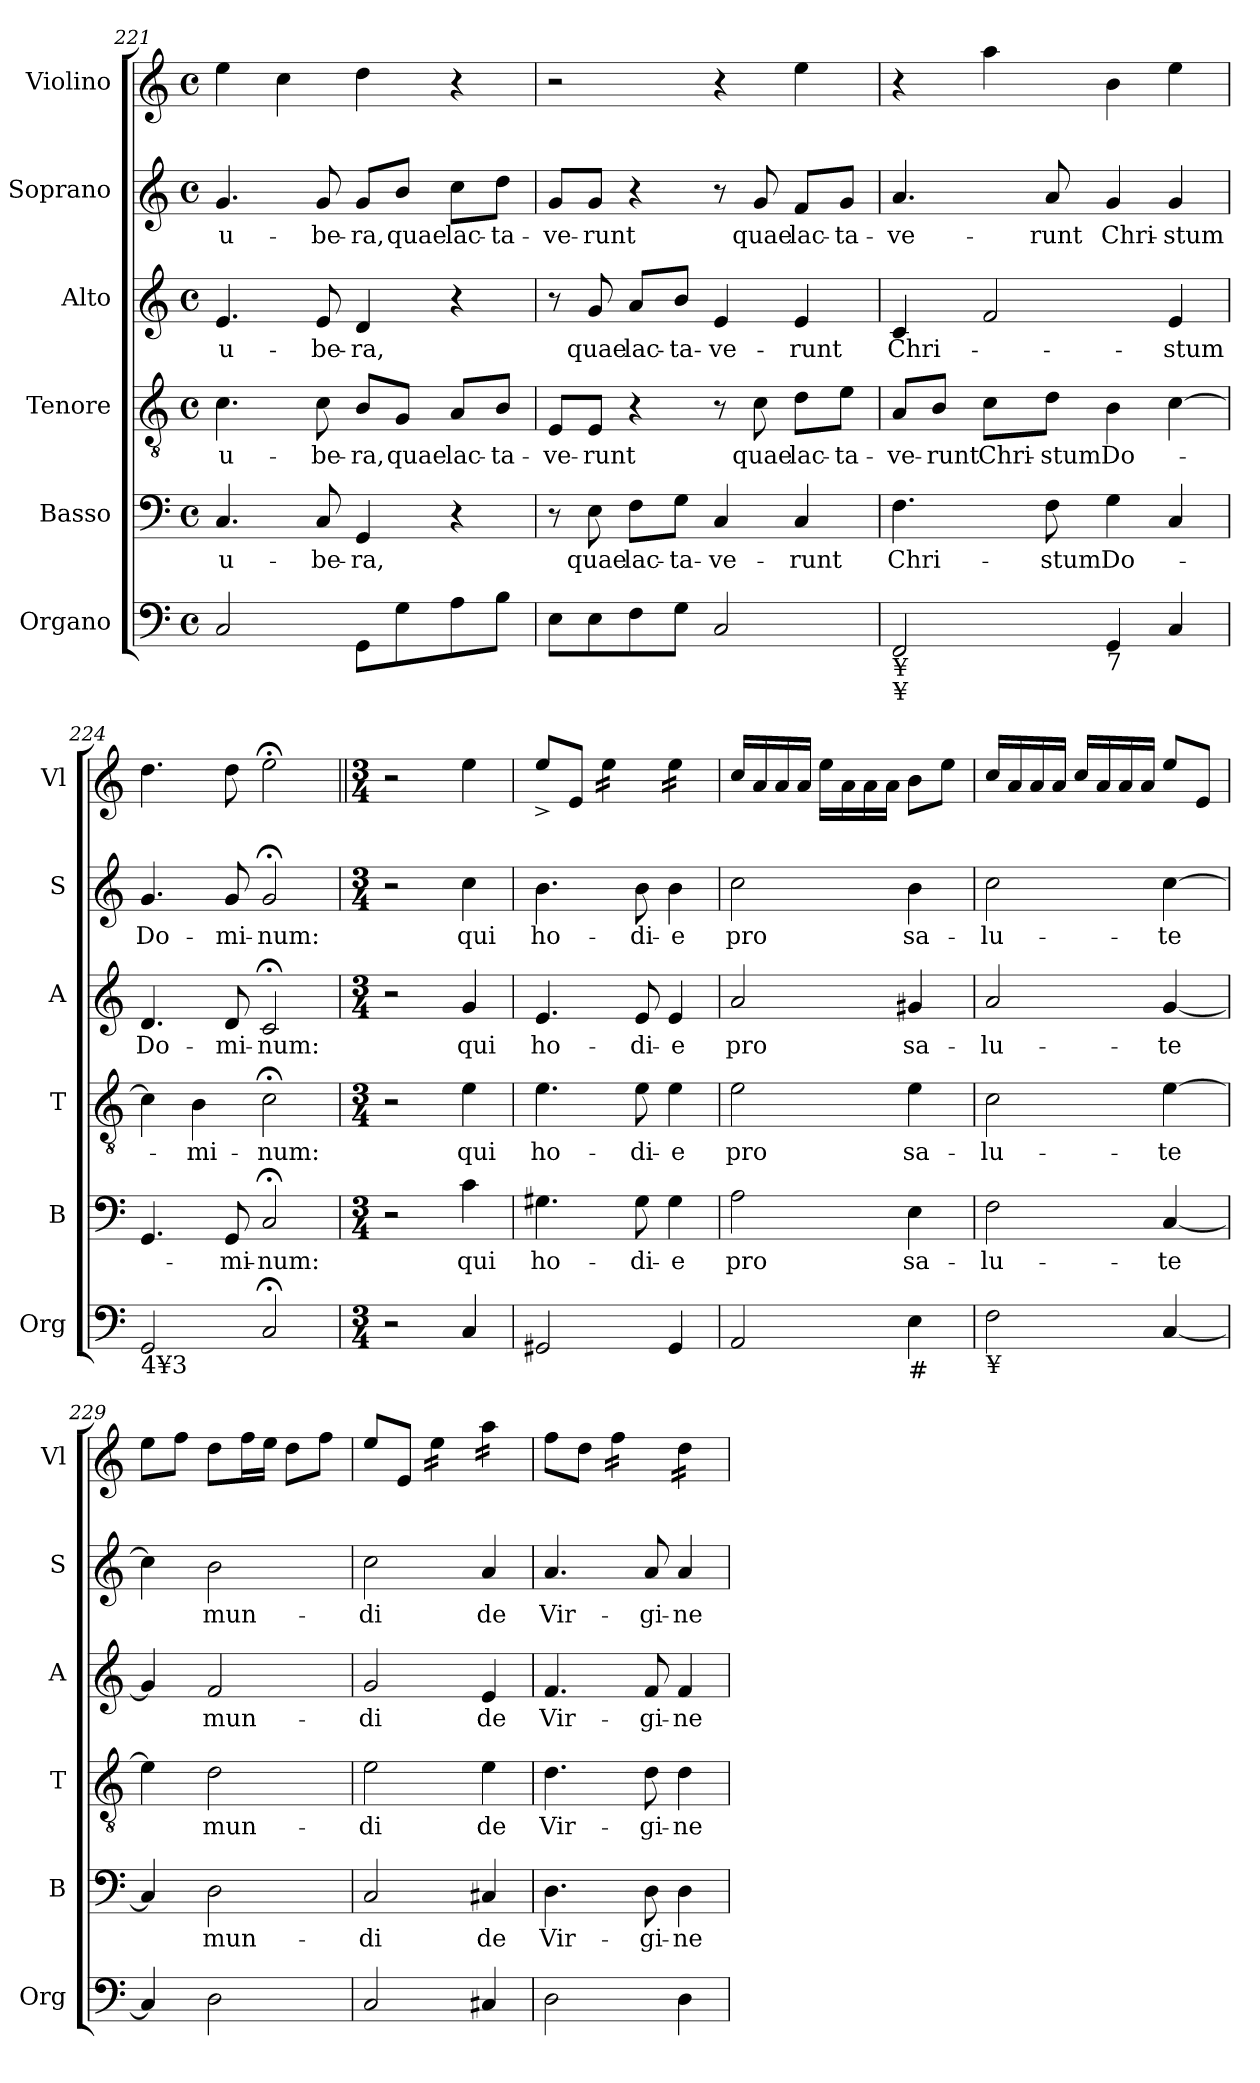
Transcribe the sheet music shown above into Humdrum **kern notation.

**kern	**kern	**text	**kern	**text	**kern	**text	**kern	**text	**kern
*part6	*part5	*part5	*part4	*part4	*part3	*part3	*part2	*part2	*part1
*staff6	*staff5	*staff5	*staff4	*staff4	*staff3	*staff3	*staff2	*staff2	*staff1
*I"Organo	*I"Basso	*	*I"Tenore	*	*I"Alto	*	*I"Soprano	*	*I"Violino
*I'Org	*I'B	*	*I'T	*	*I'A	*	*I'S	*	*I'Vl
*clefF4	*clefF4	*	*clefGv2	*	*clefG2	*	*clefG2	*	*clefG2
*k[]	*k[]	*	*k[]	*	*k[]	*	*k[]	*	*k[]
*C:	*C:	*	*C:	*	*C:	*	*C:	*	*C:
*M4/4	*M4/4	*	*M4/4	*	*M4/4	*	*M4/4	*	*M4/4
*met(c)	*met(c)	*	*met(c)	*	*met(c)	*	*met(c)	*	*met(c)
=221	=221	=221	=221	=221	=221	=221	=221	=221	=221
!	!	!LO:LY:b:cj	!	!LO:LY:b:cj	!	!LO:LY:b:cj	!	!LO:LY:b:cj	!
2C/	4.C/	u-	4.c\	u-	4.e/	u-	4.g/	u-	4ee\
.	.	.	.	.	.	.	.	.	4cc\
!	!	!LO:LY:b:cj	!	!LO:LY:b:cj	!	!LO:LY:b:cj	!	!LO:LY:b:cj	!
.	8C/	-be-	8c\	-be-	8e/	-be-	8g/	-be-	.
!	!	!LO:LY:b:cj	!	!LO:LY:b:cj	!	!LO:LY:b:cj	!	!LO:LY:b:cj	!
8GG\L	4GG/	-ra,	8B/L	-ra,	4d/	-ra,	8g/L	-ra,	4dd\
!	!	!	!	!LO:LY:b:cj	!	!	!	!LO:LY:b:cj	!
8G\	.	.	8G/J	quae	.	.	8b/J	quae	.
!	!	!	!	!LO:LY:b:cj	!	!	!	!LO:LY:b:cj	!
8A\	4r	.	8A/L	lac-	4r	.	8cc\L	lac-	4r
!	!	!	!	!LO:LY:b:cj	!	!	!	!LO:LY:b:cj	!
8B\J	.	.	8B/J	-ta-	.	.	8dd\J	-ta-	.
=222	=222	=222	=222	=222	=222	=222	=222	=222	=222
!	!	!	!	!LO:LY:b:cj	!	!	!	!LO:LY:b:cj	!
8E<\L	8r	.	8E/L	-ve-	8r	.	8g/L	-ve-	2r
!	!	!LO:LY:b:cj	!	!LO:LY:b	!	!LO:LY:b:cj	!	!LO:LY:b	!
8E\	8E\	quae	8E/J	-runt	8g/	quae	8g/J	-runt	.
!	!	!LO:LY:b:cj	!	!	!	!LO:LY:b:cj	!	!	!
8F\	8F\L	lac-	4r	.	8a/L	lac-	4r	.	.
!	!	!LO:LY:b:cj	!	!	!	!LO:LY:b:cj	!	!	!
8G\J	8G\J	-ta-	.	.	8b/J	-ta-	.	.	.
!	!	!LO:LY:b:cj	!	!	!	!LO:LY:b:cj	!	!	!
2C/	4C/	-ve-	8r	.	4e/	-ve-	8r	.	4r
!	!	!	!	!LO:LY:b:cj	!	!	!	!LO:LY:b:cj	!
.	.	.	8c\	quae	.	.	8g/	quae	.
!	!	!LO:LY:b:cj	!	!LO:LY:b:cj	!	!LO:LY:b:cj	!	!LO:LY:b:cj	!
.	4C/	-runt	8d\L	lac-	4e/	-runt	8f/L	lac-	4ee\
!	!	!	!	!LO:LY:b:cj	!	!	!	!LO:LY:b:cj	!
.	.	.	8e\J	-ta-	.	.	8g/J	-ta-	.
!!LO:PB:g=z
=223	=223	=223	=223	=223	=223	=223	=223	=223	=223
!LO:TX:b:t=¥	!	!	!	!	!	!	!	!	!
!LO:TX:b:t=¥	!	!	!	!	!	!	!	!	!
!	!	!LO:LY:b:cj	!	!LO:LY:b:cj	!	!LO:LY:b:cj	!	!LO:LY:b:cj	!
2FF/	4.F\	Chri-	8A/L	-ve-	4c/	Chri-	4.a/	-ve-	4r
!	!	!	!	!LO:LY:b:cj	!	!	!	!	!
.	.	.	8B/J	-runt	.	.	.	.	.
!	!	!	!	!LO:LY:b	!	!	!	!	!
.	.	.	8c\L	Chri-	2f/	.	.	.	4aa\
!	!	!LO:LY:b:cj	!	!LO:LY:b:rj	!	!	!	!LO:LY:b:cj	!
.	8F\	-stum	8d\J	-stum	.	.	8a/	-runt	.
!LO:TX:b:t=7	!	!	!	!	!	!	!	!	!
!	!	!LO:LY:b:cj	!	!LO:LY:b:cj	!	!	!	!LO:LY:b:cj	!
4GG/	4G\	Do-	4B\	Do-	.	.	4g/	Chri-	4b\
!	!	!	!	!	!	!LO:LY:b:cj	!	!LO:LY:b:cj	!
4C/	4C/	.	[>4c\	.	4e/	-stum	4g/	-stum	4ee\
=224	=224	=224	=224	=224	=224	=224	=224	=224	=224
!LO:TX:b:t=4¥3	!	!	!	!	!	!	!	!	!
!	!	!	!	!	!	!LO:LY:b:cj	!	!LO:LY:b:cj	!
2GG/	4.GG/	.	4c\]	.	4.d/	Do-	4.g/	Do-	4.dd\
!	!	!	!	!LO:LY:b:cj	!	!	!	!	!
.	.	.	4B\	-mi-	.	.	.	.	.
!	!	!LO:LY:b	!	!	!	!LO:LY:b	!	!LO:LY:b	!
.	8GG/	-mi-	.	.	8d/	-mi-	8g/	-mi-	8dd\
!	!	!LO:LY:b:cj	!	!LO:LY:b:cj	!	!LO:LY:b:cj	!	!LO:LY:b:cj	!
2C;</	2C;</	-num:	2c;<\	-num:	2c;</	-num:	2g;</	-num:	2ee;<\
=225	=225	=225||	=225	=225||	=225	=225||	=225	=225||	=225||
*M3/4	*M3/4	*	*M3/4	*	*M3/4	*	*M3/4	*	*M3/4
2r	2r	.	2r	.	2r	.	2r	.	2r
!	!	!LO:LY:b:cj	!	!LO:LY:b:cj	!	!LO:LY:b:cj	!	!LO:LY:b:cj	!
4C/	4c\	qui	4e\	qui	4g/	qui	4cc\	qui	4ee\
=226	=226	=226	=226	=226	=226	=226	=226	=226	=226
!	!	!LO:LY:b:cj	!	!LO:LY:b:cj	!	!LO:LY:b:cj	!	!LO:LY:b:cj	!
2GG#X/	4.G#X\	ho-	4.e\	ho-	4.e/	ho-	4.b\	ho-	8ee^>/L
.	.	.	.	.	.	.	.	.	8e/J
*	*	*	*	*	*	*	*	*	*tremolo
.	.	.	.	.	.	.	.	.	16ee\LL
.	.	.	.	.	.	.	.	.	16ee\
!	!	!LO:LY:b:cj	!	!LO:LY:b:cj	!	!LO:LY:b:cj	!	!LO:LY:b:cj	!
.	8G#\	-di-	8e\	-di-	8e/	-di-	8b\	-di-	16ee\
.	.	.	.	.	.	.	.	.	16ee\JJ
!	!	!LO:LY:b:cj	!	!LO:LY:b:cj	!	!LO:LY:b:cj	!	!LO:LY:b:cj	!
4GG#/	4G#\	-e	4e\	-e	4e/	-e	4b\	-e	16ee\LL
.	.	.	.	.	.	.	.	.	16ee\
.	.	.	.	.	.	.	.	.	16ee\
.	.	.	.	.	.	.	.	.	16ee\JJ
*	*	*	*	*	*	*	*	*	*Xtremolo
=227	=227	=227	=227	=227	=227	=227	=227	=227	=227
!	!	!LO:LY:b:cj	!	!LO:LY:b:cj	!	!LO:LY:b:cj	!	!LO:LY:b:cj	!
2AA/	2A\	pro	2e\	pro	2a/	pro	2cc\	pro	16cc/L
.	.	.	.	.	.	.	.	.	16a/
.	.	.	.	.	.	.	.	.	16a/
.	.	.	.	.	.	.	.	.	16a/J
.	.	.	.	.	.	.	.	.	16ee\L
.	.	.	.	.	.	.	.	.	16a\
.	.	.	.	.	.	.	.	.	16a\
.	.	.	.	.	.	.	.	.	16a\J
!LO:TX:b:t=#	!	!	!	!	!	!	!	!	!
!	!	!LO:LY:b:cj	!	!LO:LY:b:cj	!	!LO:LY:b:cj	!	!LO:LY:b:cj	!
4E\	4E\	sa-	4e\	sa-	4g#X/	sa-	4b\	sa-	8b\L
.	.	.	.	.	.	.	.	.	8ee\J
!!LO:LB:g=z
=228	=228	=228	=228	=228	=228	=228	=228	=228	=228
!LO:TX:b:t=¥	!	!	!	!	!	!	!	!	!
!	!	!LO:LY:b:cj	!	!LO:LY:b:cj	!	!LO:LY:b:cj	!	!LO:LY:b:cj	!
2F\	2F\	-lu-	2c\	-lu-	2a/	-lu-	2cc\	-lu-	16cc/L
.	.	.	.	.	.	.	.	.	16a/
.	.	.	.	.	.	.	.	.	16a/
.	.	.	.	.	.	.	.	.	16a/J
.	.	.	.	.	.	.	.	.	16cc/L
.	.	.	.	.	.	.	.	.	16a/
.	.	.	.	.	.	.	.	.	16a/
.	.	.	.	.	.	.	.	.	16a/J
!	!	!LO:LY:b:cj	!	!LO:LY:b:cj	!	!LO:LY:b:cj	!	!LO:LY:b:cj	!
[<4C/	[<4C/	-te	[>4e\	-te	[<4g/	-te	[>4cc\	-te	8ee/L
.	.	.	.	.	.	.	.	.	8e/J
=229	=229	=229	=229	=229	=229	=229	=229	=229	=229
4C/]	4C/]	.	4e\]	.	4g/]	.	4cc\]	.	8ee\L
.	.	.	.	.	.	.	.	.	8ff\J
!	!	!LO:LY:b:cj	!	!LO:LY:b:cj	!	!LO:LY:b:cj	!	!LO:LY:b:cj	!
2D\	2D\	mun-	2d\	mun-	2f/	mun-	2b\	mun-	8dd\L
.	.	.	.	.	.	.	.	.	16ff\
.	.	.	.	.	.	.	.	.	16ee\J
.	.	.	.	.	.	.	.	.	8dd\L
.	.	.	.	.	.	.	.	.	8ff\J
=230	=230	=230	=230	=230	=230	=230	=230	=230	=230
!	!	!LO:LY:b:cj	!	!LO:LY:b:cj	!	!LO:LY:b:cj	!	!LO:LY:b:cj	!
2C/	2C/	-di	2e\	-di	2g/	-di	2cc\	-di	8ee/L
.	.	.	.	.	.	.	.	.	8e/J
*	*	*	*	*	*	*	*	*	*tremolo
.	.	.	.	.	.	.	.	.	16ee\LL
.	.	.	.	.	.	.	.	.	16ee\
.	.	.	.	.	.	.	.	.	16ee\
.	.	.	.	.	.	.	.	.	16ee\JJ
!	!	!LO:LY:b:cj	!	!LO:LY:b:cj	!	!LO:LY:b:cj	!	!LO:LY:b:cj	!
4C#X/	4C#X/	de	4e\	de	4e/	de	4a/	de	16aa\LL
.	.	.	.	.	.	.	.	.	16aa\
.	.	.	.	.	.	.	.	.	16aa\
.	.	.	.	.	.	.	.	.	16aa\JJ
*	*	*	*	*	*	*	*	*	*Xtremolo
=231	=231	=231	=231	=231	=231	=231	=231	=231	=231
!	!	!LO:LY:b:cj	!	!LO:LY:b:cj	!	!LO:LY:b:cj	!	!LO:LY:b:cj	!
2D\	4.D\	Vir-	4.d\	Vir-	4.f/	Vir-	4.a/	Vir-	8ff\L
.	.	.	.	.	.	.	.	.	8dd\J
*	*	*	*	*	*	*	*	*	*tremolo
.	.	.	.	.	.	.	.	.	16ff\LL
.	.	.	.	.	.	.	.	.	16ff\
!	!	!LO:LY:b:cj	!	!LO:LY:b:cj	!	!LO:LY:b:cj	!	!LO:LY:b:cj	!
.	8D\	-gi-	8d\	-gi-	8f/	-gi-	8a/	-gi-	16ff\
.	.	.	.	.	.	.	.	.	16ff\JJ
!	!	!LO:LY:b:cj	!	!LO:LY:b:cj	!	!LO:LY:b:cj	!	!LO:LY:b:cj	!
4D\	4D\	-ne	4d\	-ne	4f/	-ne	4a/	-ne	16dd\LL
.	.	.	.	.	.	.	.	.	16dd\
.	.	.	.	.	.	.	.	.	16dd\
.	.	.	.	.	.	.	.	.	16dd\JJ
*	*	*	*	*	*	*	*	*	*Xtremolo
=	=	=	=	=	=	=	=	=	=
*-	*-	*-	*-	*-	*-	*-	*-	*-	*-
